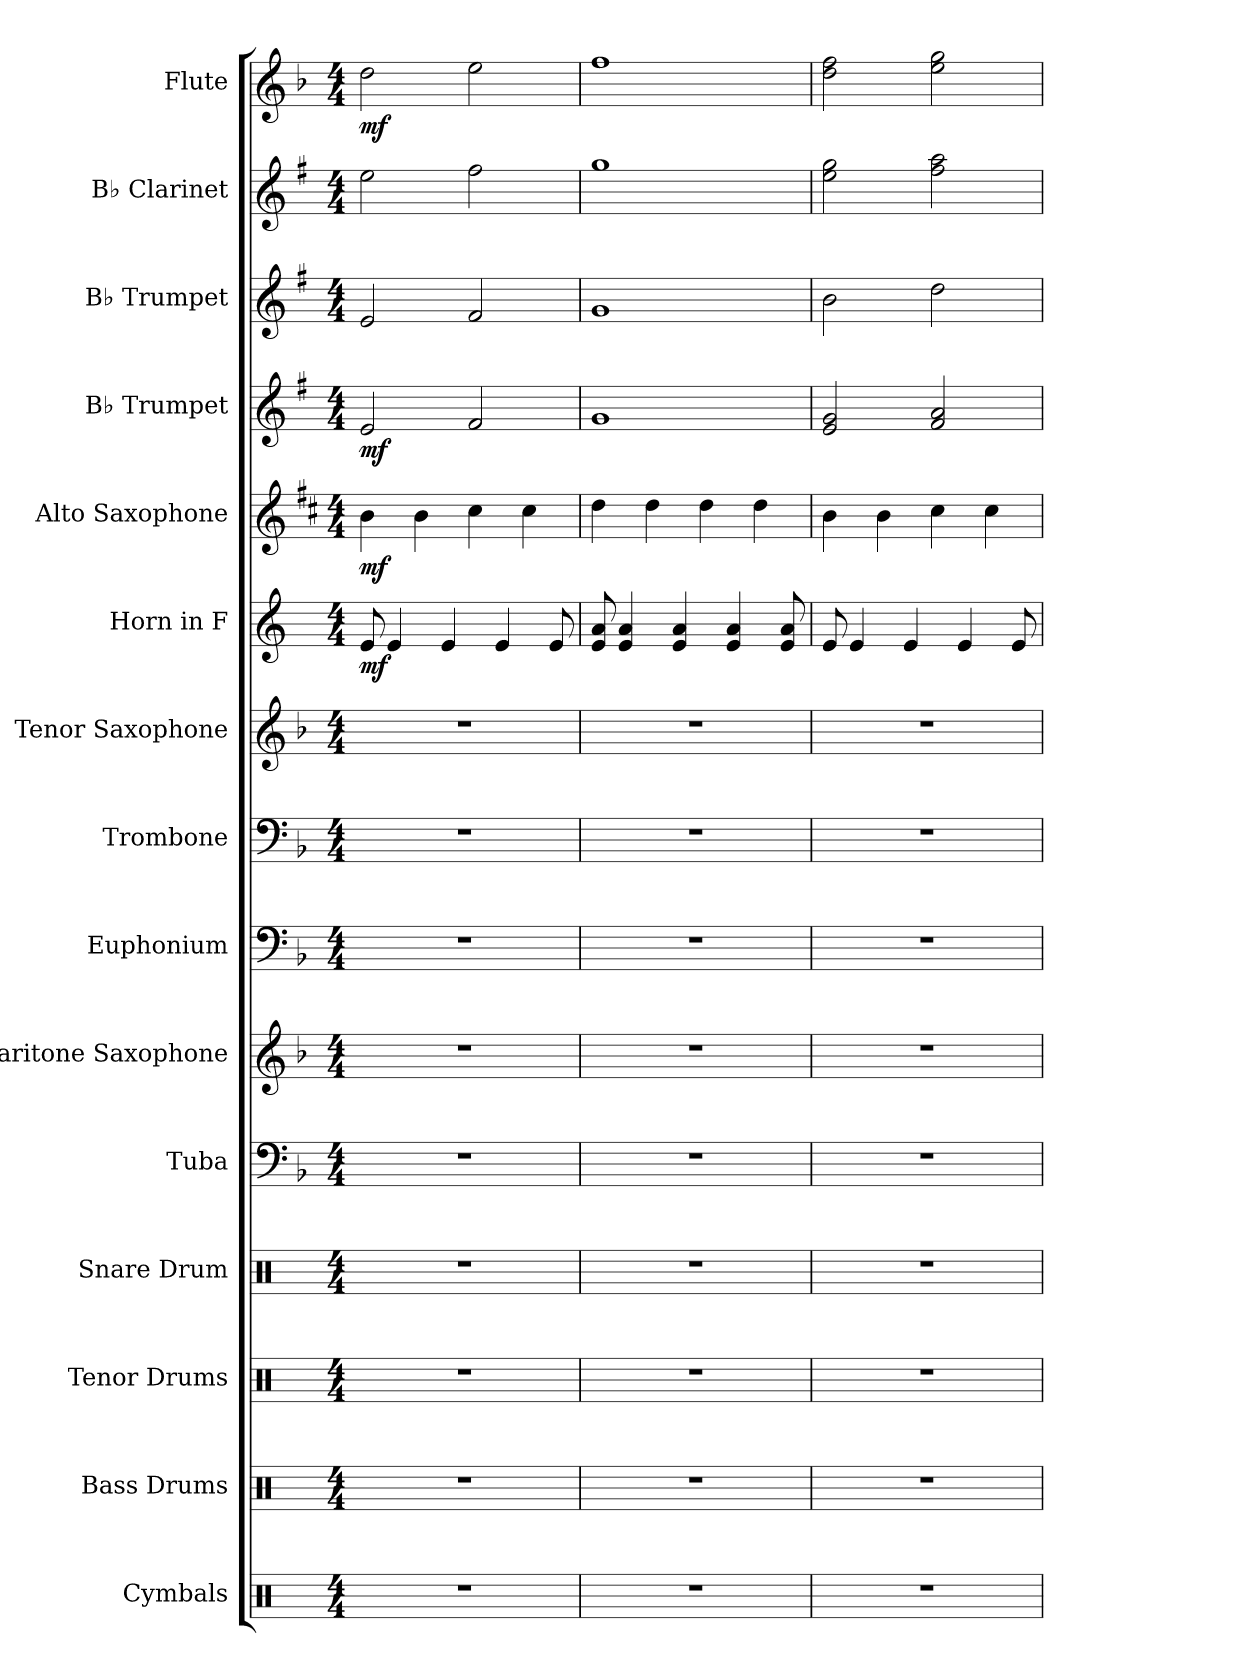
**kern	**kern	**kern	**kern	**kern	**kern	**kern	**kern	**kern	**kern	**dynam	**kern	**dynam	**kern	**dynam	**kern	**dynam	**kern	**dynam	**kern	**dynam
*part15	*part14	*part13	*part12	*part11	*part10	*part9	*part8	*part7	*part6	*part6	*part5	*part5	*part4	*part4	*part3	*part3	*part2	*part2	*part1	*part1
*staff15	*staff14	*staff13	*staff12	*staff11	*staff10	*staff9	*staff8	*staff7	*staff6	*staff6	*staff5	*staff5	*staff4	*staff4	*staff3	*staff3	*staff2	*staff2	*staff1	*staff1
*I"Cymbals	*I"Bass Drums	*I"Tenor Drums	*I"Snare Drum	*I"Tuba	*I"Baritone Saxophone	*I"Euphonium	*I"Trombone	*I"Tenor Saxophone	*I"Horn in F	*	*I"Alto Saxophone	*	*I"B♭ Trumpet	*	*I"B♭ Trumpet	*	*I"B♭ Clarinet	*	*I"Flute	*
*I'Cym.	*I'B.D.	*I'T.D.	*I'S.D.	*I'Tba.	*I'Bar. Sax.	*I'Euph.	*I'Tbn.	*I'T. Sax.	*	*	*I'A. Sax.	*	*I'B♭ Tpt.	*	*I'B♭ Tpt.	*	*I'B♭ Cl.	*	*I'Fl.	*
*clefX	*clefX	*clefX	*clefX	*clefF4	*clefG2	*clefF4	*clefF4	*clefG2	*clefG2	*	*clefG2	*	*clefG2	*	*clefG2	*	*clefG2	*	*clefG2	*
*	*	*	*	*	*ITrd12c21	*	*	*ITrd8c14	*ITrd4c7	*	*ITrd5c9	*	*ITrd1c2	*	*ITrd1c2	*	*ITrd1c2	*	*	*
*k[]	*k[]	*k[]	*k[]	*k[b-]	*k[b-]	*k[b-]	*k[b-]	*k[b-]	*k[b-]	*	*k[b-]	*	*k[b-]	*	*k[b-]	*	*k[b-]	*	*k[b-]	*
*M4/4	*M4/4	*M4/4	*M4/4	*M4/4	*M4/4	*M4/4	*M4/4	*M4/4	*M4/4	*	*M4/4	*	*M4/4	*	*M4/4	*	*M4/4	*	*M4/4	*
*MM130	*MM130	*MM130	*MM130	*MM130	*MM130	*MM130	*MM130	*MM130	*MM130	*	*MM130	*	*MM130	*	*MM130	*	*MM130	*	*MM130	*
=1	=1	=1	=1	=1	=1	=1	=1	=1	=1	=1	=1	=1	=1	=1	=1	=1	=1	=1	=1	=1
!	!	!	!	!	!	!	!	!	!	!LO:DY:b	!	!LO:DY:b	!	!LO:DY:b	!	!LO:DY:b	!	!	!	!
!	!	!	!	!	!	!	!	!	!	!	!	!	!	!	!	!LO:DY:n=1:b	!	!LO:DY:b	!	!
!	!	!	!	!	!	!	!	!	!	!	!	!	!	!	!	!	!	!LO:DY:n=1:b	!	!LO:DY:b
1r	1r	1r	1r	1r	1r	1r	1r	1r	8A/	mf	4d\	mf	2d/	mf	2d/	mf mf	2dd\	mf mf	2dd\	mf
.	.	.	.	.	.	.	.	.	4A/	.	.	.	.	.	.	.	.	.	.	.
.	.	.	.	.	.	.	.	.	.	.	4d\	.	.	.	.	.	.	.	.	.
.	.	.	.	.	.	.	.	.	4A/	.	.	.	.	.	.	.	.	.	.	.
.	.	.	.	.	.	.	.	.	.	.	4e\	.	2e/	.	2e/	.	2ee\	.	2ee\	.
.	.	.	.	.	.	.	.	.	4A/	.	.	.	.	.	.	.	.	.	.	.
.	.	.	.	.	.	.	.	.	.	.	4e\	.	.	.	.	.	.	.	.	.
.	.	.	.	.	.	.	.	.	8A/	.	.	.	.	.	.	.	.	.	.	.
=2	=2	=2	=2	=2	=2	=2	=2	=2	=2	=2	=2	=2	=2	=2	=2	=2	=2	=2	=2	=2
1r	1r	1r	1r	1r	1r	1r	1r	1r	8A/ 8d/	.	4f\	.	1f	.	1f	.	1ff	.	1ff	.
.	.	.	.	.	.	.	.	.	4A/ 4d/	.	.	.	.	.	.	.	.	.	.	.
.	.	.	.	.	.	.	.	.	.	.	4f\	.	.	.	.	.	.	.	.	.
.	.	.	.	.	.	.	.	.	4A/ 4d/	.	.	.	.	.	.	.	.	.	.	.
.	.	.	.	.	.	.	.	.	.	.	4f\	.	.	.	.	.	.	.	.	.
.	.	.	.	.	.	.	.	.	4A/ 4d/	.	.	.	.	.	.	.	.	.	.	.
.	.	.	.	.	.	.	.	.	.	.	4f\	.	.	.	.	.	.	.	.	.
.	.	.	.	.	.	.	.	.	8A/ 8d/	.	.	.	.	.	.	.	.	.	.	.
=3	=3	=3	=3	=3	=3	=3	=3	=3	=3	=3	=3	=3	=3	=3	=3	=3	=3	=3	=3	=3
1r	1r	1r	1r	1r	1r	1r	1r	1r	8A/	.	4d\	.	2d/ 2f/	.	2a\	.	2dd\ 2ff\	.	2dd\ 2ff\	.
.	.	.	.	.	.	.	.	.	4A/	.	.	.	.	.	.	.	.	.	.	.
.	.	.	.	.	.	.	.	.	.	.	4d\	.	.	.	.	.	.	.	.	.
.	.	.	.	.	.	.	.	.	4A/	.	.	.	.	.	.	.	.	.	.	.
.	.	.	.	.	.	.	.	.	.	.	4e\	.	2e/ 2g/	.	2cc\	.	2ee\ 2gg\	.	2ee\ 2gg\	.
.	.	.	.	.	.	.	.	.	4A/	.	.	.	.	.	.	.	.	.	.	.
.	.	.	.	.	.	.	.	.	.	.	4e\	.	.	.	.	.	.	.	.	.
.	.	.	.	.	.	.	.	.	8A/	.	.	.	.	.	.	.	.	.	.	.
=	=	=	=	=	=	=	=	=	=	=	=	=	=	=	=	=	=	=	=	=
*-	*-	*-	*-	*-	*-	*-	*-	*-	*-	*-	*-	*-	*-	*-	*-	*-	*-	*-	*-	*-
